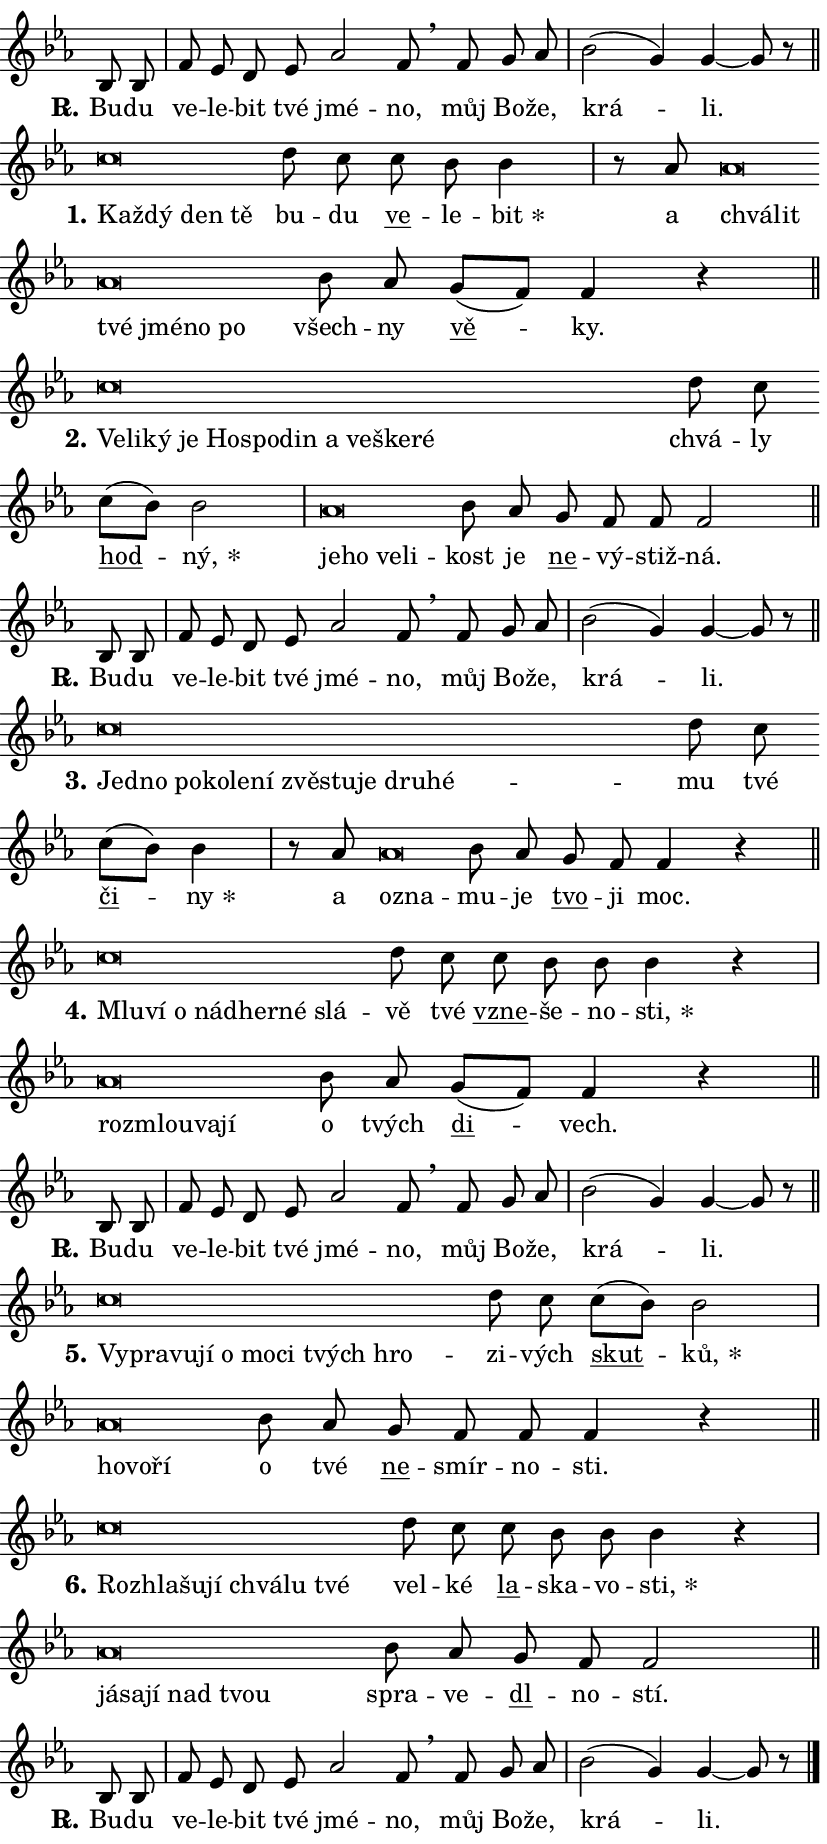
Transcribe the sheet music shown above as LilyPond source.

\version "2.24.0"
\header { tagline = "" }
\paper {
  indent = 0\cm
  top-margin = 0\cm
  right-margin = 0.13\cm % to fit lyric hyphens
  bottom-margin = 0\cm
  left-margin = 0\cm
  paper-width = 14\cm
  page-breaking = #ly:one-page-breaking
  system-system-spacing.basic-distance = #11
  score-system-spacing.basic-distance = #11
  ragged-last = ##f
}


%% Author: Thomas Morley
%% https://lists.gnu.org/archive/html/lilypond-user/2020-05/msg00002.html
#(define (line-position grob)
"Returns position of @var[grob} in current system:
   @code{'start}, if at first time-step
   @code{'end}, if at last time-step
   @code{'middle} otherwise
"
  (let* ((col (ly:item-get-column grob))
         (ln (ly:grob-object col 'left-neighbor))
         (rn (ly:grob-object col 'right-neighbor))
         (col-to-check-left (if (ly:grob? ln) ln col))
         (col-to-check-right (if (ly:grob? rn) rn col))
         (break-dir-left
           (and
             (ly:grob-property col-to-check-left 'non-musical #f)
             (ly:item-break-dir col-to-check-left)))
         (break-dir-right
           (and
             (ly:grob-property col-to-check-right 'non-musical #f)
             (ly:item-break-dir col-to-check-right))))
        (cond ((eqv? 1 break-dir-left) 'start)
              ((eqv? -1 break-dir-right) 'end)
              (else 'middle))))

#(define (tranparent-at-line-position vctor)
  (lambda (grob)
  "Relying on @code{line-position} select the relevant enry from @var{vctor}.
Used to determine transparency,"
    (case (line-position grob)
      ((end) (not (vector-ref vctor 0)))
      ((middle) (not (vector-ref vctor 1)))
      ((start) (not (vector-ref vctor 2))))))

noteHeadBreakVisibility =
#(define-music-function (break-visibility)(vector?)
"Makes @code{NoteHead}s transparent relying on @var{break-visibility}"
#{
  \override NoteHead.transparent =
    #(tranparent-at-line-position break-visibility)
#})

#(define delete-ledgers-for-transparent-note-heads
  (lambda (grob)
    "Reads whether a @code{NoteHead} is transparent.
If so this @code{NoteHead} is removed from @code{'note-heads} from
@var{grob}, which is supposed to be @code{LedgerLineSpanner}.
As a result ledgers are not printed for this @code{NoteHead}"
    (let* ((nhds-array (ly:grob-object grob 'note-heads))
           (nhds-list
             (if (ly:grob-array? nhds-array)
                 (ly:grob-array->list nhds-array)
                 '()))
           ;; Relies on the transparent-property being done before
           ;; Staff.LedgerLineSpanner.after-line-breaking is executed.
           ;; This is fragile ...
           (to-keep
             (remove
               (lambda (nhd)
                 (ly:grob-property nhd 'transparent #f))
               nhds-list)))
      ;; TODO find a better method to iterate over grob-arrays, similiar
      ;; to filter/remove etc for lists
      ;; For now rebuilt from scratch
      (set! (ly:grob-object grob 'note-heads)  '())
      (for-each
        (lambda (nhd)
          (ly:pointer-group-interface::add-grob grob 'note-heads nhd))
        to-keep))))

squashNotes = {
  \override NoteHead.X-extent = #'(-0.2 . 0.2)
  \override NoteHead.Y-extent = #'(-0.75 . 0)
  \override NoteHead.stencil =
    #(lambda (grob)
       (let ((pos (ly:grob-property grob 'staff-position)))
         (begin
           (if (< pos -7) (display "ERROR: Lower brevis then expected\n") (display ""))
           (if (<= pos -6) ly:text-interface::print ly:note-head::print))))
}
unSquashNotes = {
  \revert NoteHead.X-extent
  \revert NoteHead.Y-extent
  \revert NoteHead.stencil
}

hideNotes = \noteHeadBreakVisibility #begin-of-line-visible
unHideNotes = \noteHeadBreakVisibility #all-visible

% work-around for resetting accidentals
% https://lilypond.org/doc/v2.23/Documentation/notation/displaying-rhythms#unmetered-music
cadenzaMeasure = {
  \cadenzaOff
  \partial 1024 s1024
  \cadenzaOn
}

#(define-markup-command (accent layout props text) (markup?)
  "Underline accented syllable"
  (interpret-markup layout props
    #{\markup \override #'(offset . 4.3) \underline { #text }#}))

responsum = \markup \concat {
  "R" \hspace #-1.05 \path #0.1 #'((moveto 0 0.07) (lineto 0.9 0.8)) \hspace #0.05 "."
}

spaceSize = #0.6828661417322834 % exact space size for TeX Gyre Schola

\layout {
  \context {
    \Staff
    \remove "Time_signature_engraver"
    \override LedgerLineSpanner.after-line-breaking = #delete-ledgers-for-transparent-note-heads
  }
  \context {
    \Lyrics {
      \override LyricSpace.minimum-distance = \spaceSize
      \override LyricText.font-name = #"TeX Gyre Schola"
      \override LyricText.font-size = 1
      \override StanzaNumber.font-name = #"TeX Gyre Schola Bold"
      \override StanzaNumber.font-size = 1
    }
  }
  \context {
    \Score 
    \override NoteHead.text =
      #(lambda (grob) 
        (let ((pos (ly:grob-property grob 'staff-position)))
          #{\markup {
            \combine
              \halign #-0.55 \raise #(if (= pos -6) 0 0.5) \override #'(thickness . 2) \draw-line #'(3.2 . 0)
              \musicglyph "noteheads.sM1"
          }#}))
  }
}

% magnetic-lyrics.ily
%
%   written by
%     Jean Abou Samra <jean@abou-samra.fr>
%     Werner Lemberg <wl@gnu.org>
%
%   adapted by
%     Jiri Hon <jiri.hon@gmail.com>
%
% Version 2022-Apr-15

% https://www.mail-archive.com/lilypond-user@gnu.org/msg149350.html

#(define (Left_hyphen_pointer_engraver context)
   "Collect syllable-hyphen-syllable occurrences in lyrics and store
them in properties.  This engraver only looks to the left.  For
example, if the lyrics input is @code{foo -- bar}, it does the
following.

@itemize @bullet
@item
Set the @code{text} property of the @code{LyricHyphen} grob between
@q{foo} and @q{bar} to @code{foo}.

@item
Set the @code{left-hyphen} property of the @code{LyricText} grob with
text @q{foo} to the @code{LyricHyphen} grob between @q{foo} and
@q{bar}.
@end itemize

Use this auxiliary engraver in combination with the
@code{lyric-@/text::@/apply-@/magnetic-@/offset!} hook."
   (let ((hyphen #f)
         (text #f))
     (make-engraver
      (acknowledgers
       ((lyric-syllable-interface engraver grob source-engraver)
        (set! text grob)))
      (end-acknowledgers
       ((lyric-hyphen-interface engraver grob source-engraver)
        ;(when (not (grob::has-interface grob 'lyric-space-interface))
          (set! hyphen grob)));)
      ((stop-translation-timestep engraver)
       (when (and text hyphen)
         (ly:grob-set-object! text 'left-hyphen hyphen))
       (set! text #f)
       (set! hyphen #f)))))

#(define (lyric-text::apply-magnetic-offset! grob)
   "If the space between two syllables is less than the value in
property @code{LyricText@/.details@/.squash-threshold}, move the right
syllable to the left so that it gets concatenated with the left
syllable.

Use this function as a hook for
@code{LyricText@/.after-@/line-@/breaking} if the
@code{Left_@/hyphen_@/pointer_@/engraver} is active."
   (let ((hyphen (ly:grob-object grob 'left-hyphen #f)))
     (when hyphen
       (let ((left-text (ly:spanner-bound hyphen LEFT)))
         (when (grob::has-interface left-text 'lyric-syllable-interface)
           (let* ((common (ly:grob-common-refpoint grob left-text X))
                  (this-x-ext (ly:grob-extent grob common X))
                  (left-x-ext
                   (begin
                     ;; Trigger magnetism for left-text.
                     (ly:grob-property left-text 'after-line-breaking)
                     (ly:grob-extent left-text common X)))
                  ;; `delta` is the gap width between two syllables.
                  (delta (- (interval-start this-x-ext)
                            (interval-end left-x-ext)))
                  (details (ly:grob-property grob 'details))
                  (threshold (assoc-get 'squash-threshold details 0.2)))
             (when (< delta threshold)
               (let* (;; We have to manipulate the input text so that
                      ;; ligatures crossing syllable boundaries are not
                      ;; disabled.  For languages based on the Latin
                      ;; script this is essentially a beautification.
                      ;; However, for non-Western scripts it can be a
                      ;; necessity.
                      (lt (ly:grob-property left-text 'text))
                      (rt (ly:grob-property grob 'text))
                      (is-space (grob::has-interface hyphen 'lyric-space-interface))
                      (space (if is-space " " ""))
                      (extra-delta (if is-space spaceSize 0))
                      ;; Append new syllable.
                      (ltrt-space (if (and (string? lt) (string? rt))
                                (string-append lt space rt)
                                (make-concat-markup (list lt space rt))))
                      ;; Right-align `ltrt` to the right side.
                      (ltrt-space-markup (grob-interpret-markup
                               grob
                               (make-translate-markup
                                (cons (interval-length this-x-ext) 0)
                                (make-right-align-markup ltrt-space)))))
                 (begin
                   ;; Don't print `left-text`.
                   (ly:grob-set-property! left-text 'stencil #f)
                   ;; Set text and stencil (which holds all collected
                   ;; syllables so far) and shift it to the left.
                   (ly:grob-set-property! grob 'text ltrt-space)
                   (ly:grob-set-property! grob 'stencil ltrt-space-markup)
                   (ly:grob-translate-axis! grob (- (- delta extra-delta)) X))))))))))


#(define (lyric-hyphen::displace-bounds-first grob)
   ;; Make very sure this callback isn't triggered too early.
   (let ((left (ly:spanner-bound grob LEFT))
         (right (ly:spanner-bound grob RIGHT)))
     (ly:grob-property left 'after-line-breaking)
     (ly:grob-property right 'after-line-breaking)
     (ly:lyric-hyphen::print grob)))

squashThreshold = #0.4

\layout {
  \context {
    \Lyrics
    \consists #Left_hyphen_pointer_engraver
    \override LyricText.after-line-breaking =
      #lyric-text::apply-magnetic-offset!
    \override LyricHyphen.stencil = #lyric-hyphen::displace-bounds-first
    \override LyricText.details.squash-threshold = \squashThreshold
    \override LyricHyphen.minimum-distance = 0
    \override LyricHyphen.minimum-length = \squashThreshold
  }
}

squashText = \override LyricText.details.squash-threshold = 9999
unSquashText = \override LyricText.details.squash-threshold = \squashThreshold

leftText = \override LyricText.self-alignment-X = #LEFT
unLeftText = \revert LyricText.self-alignment-X

starOffset = #(lambda (grob) 
                (let ((x_offset (ly:self-alignment-interface::aligned-on-x-parent grob)))
                  (if (= x_offset 0) 0 (+ x_offset 1.2))))

star = #(define-music-function (syllable)(string?)
"Append star separator at the end of a syllable"
#{
  \once \override LyricText.X-offset = #starOffset
  \lyricmode { \markup {
    #syllable
    \override #'((font-name . "TeX Gyre Schola Bold")) \hspace #0.2 \lower #0.65 \larger "*"
  } }
#})

starAccent = #(define-music-function (syllable)(string?)
"Append star separator at the end of a syllable and make accent"
#{
  \once \override LyricText.X-offset = #starOffset
  \lyricmode { \markup {
    \accent #syllable
    \override #'((font-name . "TeX Gyre Schola Bold")) \hspace #0.2 \lower #0.65 \larger "*"
  } }
#})

breath = #(define-music-function (syllable)(string?)
"Append breathing indicator at the end of a syllable"
#{
  \lyricmode { \markup { #syllable "+" } }
#})

optionalBreath = #(define-music-function (syllable)(string?)
"Append optional breathing indicator at the end of a syllable"
#{
  \lyricmode { \markup { #syllable "(+)" } }
#})


\score {
    <<
        \new Voice = "melody" { \cadenzaOn \key es \major \relative { bes8 bes \cadenzaMeasure \bar "|" f' es d es as2 f8 \breathe \bar "" f g as \cadenzaMeasure \bar "|" bes2( g4) g~ g8 r \cadenzaMeasure \bar "||" \break } }
        \new Lyrics \lyricsto "melody" { \lyricmode { \set stanza = \responsum
Bu -- du ve -- le -- bit tvé jmé -- no, můj Bo -- že, krá -- li. } }
    >>
    \layout {}
}

\score {
    <<
        \new Voice = "melody" { \cadenzaOn \key es \major \relative { \squashNotes c''\breve*1/16 \hideNotes \breve*1/16 \bar "" \breve*1/16 \breve*1/16 \bar "" \unHideNotes \unSquashNotes d8 c \bar "" c bes bes4 \cadenzaMeasure \bar "|" r8 as8 \squashNotes as\breve*1/16 \hideNotes \breve*1/16 \bar "" \breve*1/16 \bar "" \breve*1/16 \bar "" \breve*1/16 \breve*1/16 \bar "" \unHideNotes \unSquashNotes bes8 as \bar "" g[( f)] f4 r \cadenzaMeasure \bar "||" \break } }
        \new Lyrics \lyricsto "melody" { \lyricmode { \set stanza = "1."
\leftText Kaž -- \squashText dý den tě \unLeftText \unSquashText bu -- du \markup \accent ve -- le -- \star bit a \leftText chvá -- \squashText lit tvé jmé -- no po \unLeftText \unSquashText všech -- ny \markup \accent vě -- ky. } }
    >>
    \layout {}
}

\score {
    <<
        \new Voice = "melody" { \cadenzaOn \key es \major \relative { \squashNotes c''\breve*1/16 \hideNotes \breve*1/16 \bar "" \breve*1/16 \bar "" \breve*1/16 \bar "" \breve*1/16 \bar "" \breve*1/16 \bar "" \breve*1/16 \bar "" \breve*1/16 \bar "" \breve*1/16 \bar "" \breve*1/16 \breve*1/16 \bar "" \unHideNotes \unSquashNotes d8 c \bar "" c[( bes)] bes2 \cadenzaMeasure \bar "|" \squashNotes as\breve*1/16 \hideNotes \breve*1/16 \bar "" \breve*1/16 \breve*1/16 \bar "" \unHideNotes \unSquashNotes bes8 as \bar "" g f f f2 \cadenzaMeasure \bar "||" \break } }
        \new Lyrics \lyricsto "melody" { \lyricmode { \set stanza = "2."
\leftText Ve -- \squashText li -- ký je Ho -- spo -- din a ve -- ške -- ré \unLeftText \unSquashText chvá -- ly \markup \accent hod -- \star ný, \leftText je -- \squashText ho ve -- li -- \unLeftText \unSquashText kost je \markup \accent ne -- vý -- stiž -- ná. } }
    >>
    \layout {}
}

\score {
    <<
        \new Voice = "melody" { \cadenzaOn \key es \major \relative { bes8 bes \cadenzaMeasure \bar "|" f' es d es as2 f8 \breathe \bar "" f g as \cadenzaMeasure \bar "|" bes2( g4) g~ g8 r \cadenzaMeasure \bar "||" \break } }
        \new Lyrics \lyricsto "melody" { \lyricmode { \set stanza = \responsum
Bu -- du ve -- le -- bit tvé jmé -- no, můj Bo -- že, krá -- li. } }
    >>
    \layout {}
}

\score {
    <<
        \new Voice = "melody" { \cadenzaOn \key es \major \relative { \squashNotes c''\breve*1/16 \hideNotes \breve*1/16 \bar "" \breve*1/16 \bar "" \breve*1/16 \bar "" \breve*1/16 \bar "" \breve*1/16 \bar "" \breve*1/16 \bar "" \breve*1/16 \bar "" \breve*1/16 \bar "" \breve*1/16 \breve*1/16 \bar "" \unHideNotes \unSquashNotes d8 c \bar "" c[( bes)] bes4 \cadenzaMeasure \bar "|" r8 as8 \squashNotes as\breve*1/16 \hideNotes \breve*1/16 \bar "" \unHideNotes \unSquashNotes bes8 as \bar "" g f f4 r \cadenzaMeasure \bar "||" \break } }
        \new Lyrics \lyricsto "melody" { \lyricmode { \set stanza = "3."
\leftText Jed -- \squashText no po -- ko -- le -- ní zvě -- stu -- je dru -- hé -- \unLeftText \unSquashText mu tvé \markup \accent či -- \star ny a \leftText o -- \squashText zna -- \unLeftText \unSquashText mu -- je \markup \accent tvo -- ji moc. } }
    >>
    \layout {}
}

\score {
    <<
        \new Voice = "melody" { \cadenzaOn \key es \major \relative { \squashNotes c''\breve*1/16 \hideNotes \breve*1/16 \bar "" \breve*1/16 \bar "" \breve*1/16 \bar "" \breve*1/16 \bar "" \breve*1/16 \breve*1/16 \bar "" \unHideNotes \unSquashNotes d8 c \bar "" c bes bes bes4 r \cadenzaMeasure \bar "|" \squashNotes as\breve*1/16 \hideNotes \breve*1/16 \bar "" \breve*1/16 \breve*1/16 \bar "" \unHideNotes \unSquashNotes bes8 as \bar "" g[( f)] f4 r \cadenzaMeasure \bar "||" \break } }
        \new Lyrics \lyricsto "melody" { \lyricmode { \set stanza = "4."
\leftText Mlu -- \squashText ví o nád -- her -- né slá -- \unLeftText \unSquashText vě tvé \markup \accent vzne -- še -- no -- \star sti, \leftText roz -- \squashText mlou -- va -- jí \unLeftText \unSquashText o tvých \markup \accent di -- vech. } }
    >>
    \layout {}
}

\score {
    <<
        \new Voice = "melody" { \cadenzaOn \key es \major \relative { bes8 bes \cadenzaMeasure \bar "|" f' es d es as2 f8 \breathe \bar "" f g as \cadenzaMeasure \bar "|" bes2( g4) g~ g8 r \cadenzaMeasure \bar "||" \break } }
        \new Lyrics \lyricsto "melody" { \lyricmode { \set stanza = \responsum
Bu -- du ve -- le -- bit tvé jmé -- no, můj Bo -- že, krá -- li. } }
    >>
    \layout {}
}

\score {
    <<
        \new Voice = "melody" { \cadenzaOn \key es \major \relative { \squashNotes c''\breve*1/16 \hideNotes \breve*1/16 \bar "" \breve*1/16 \bar "" \breve*1/16 \bar "" \breve*1/16 \bar "" \breve*1/16 \bar "" \breve*1/16 \bar "" \breve*1/16 \breve*1/16 \bar "" \unHideNotes \unSquashNotes d8 c \bar "" c[( bes)] bes2 \cadenzaMeasure \bar "|" \squashNotes as\breve*1/16 \hideNotes \breve*1/16 \breve*1/16 \bar "" \unHideNotes \unSquashNotes bes8 as \bar "" g f f f4 r \cadenzaMeasure \bar "||" \break } }
        \new Lyrics \lyricsto "melody" { \lyricmode { \set stanza = "5."
\leftText Vy -- \squashText pra -- vu -- jí o mo -- ci tvých hro -- \unLeftText \unSquashText zi -- vých \markup \accent skut -- \star ků, \leftText ho -- \squashText vo -- ří \unLeftText \unSquashText o tvé \markup \accent ne -- smír -- no -- sti. } }
    >>
    \layout {}
}

\score {
    <<
        \new Voice = "melody" { \cadenzaOn \key es \major \relative { \squashNotes c''\breve*1/16 \hideNotes \breve*1/16 \bar "" \breve*1/16 \bar "" \breve*1/16 \bar "" \breve*1/16 \bar "" \breve*1/16 \breve*1/16 \bar "" \unHideNotes \unSquashNotes d8 c \bar "" c bes bes bes4 r \cadenzaMeasure \bar "|" \squashNotes as\breve*1/16 \hideNotes \breve*1/16 \bar "" \breve*1/16 \bar "" \breve*1/16 \breve*1/16 \bar "" \unHideNotes \unSquashNotes bes8 as \bar "" g f f2 \cadenzaMeasure \bar "||" \break } }
        \new Lyrics \lyricsto "melody" { \lyricmode { \set stanza = "6."
\leftText Roz -- \squashText hla -- šu -- jí chvá -- lu tvé \unLeftText \unSquashText vel -- ké \markup \accent la -- ska -- vo -- \star sti, \leftText já -- \squashText sa -- jí nad tvou \unLeftText \unSquashText spra -- ve -- \markup \accent dl -- no -- stí. } }
    >>
    \layout {}
}

\score {
    <<
        \new Voice = "melody" { \cadenzaOn \key es \major \relative { bes8 bes \cadenzaMeasure \bar "|" f' es d es as2 f8 \breathe \bar "" f g as \cadenzaMeasure \bar "|" bes2( g4) g~ g8 r \cadenzaMeasure \bar "||" \break } \bar "|." }
        \new Lyrics \lyricsto "melody" { \lyricmode { \set stanza = \responsum
Bu -- du ve -- le -- bit tvé jmé -- no, můj Bo -- že, krá -- li. } }
    >>
    \layout {}
}
